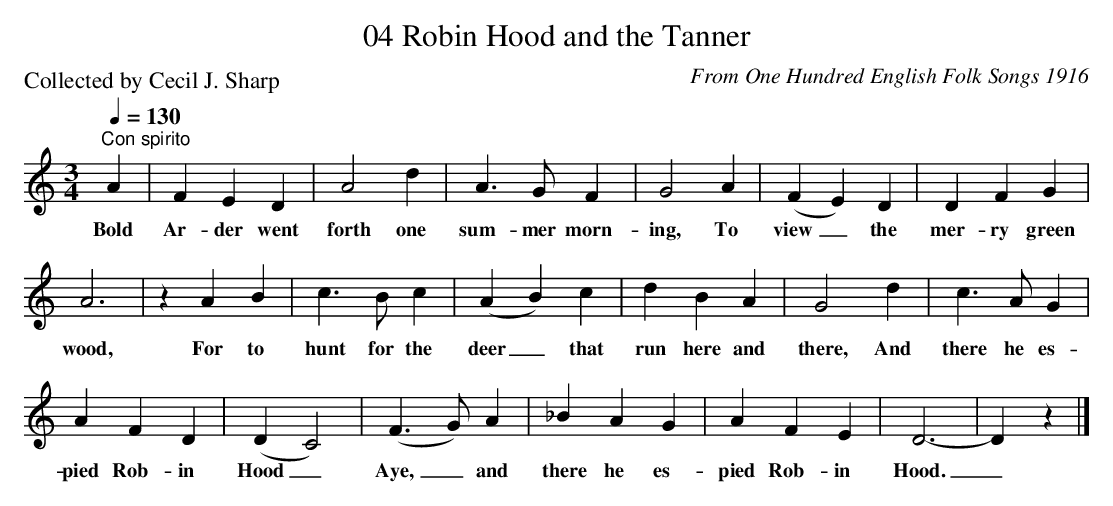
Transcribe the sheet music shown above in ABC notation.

X:1
T:04 Robin Hood and the Tanner
C:From One Hundred English Folk Songs 1916
P:Collected by Cecil J. Sharp
Q:1/4=130
L:1/4
M:3/4
K:Ddor
"^Con spirito" A | F E D | A2 d | A3/2 G/ F | G2 A | (F E) D | D F G |$ A3 | z A B | c3/2 B/ c |
w: Bold|Ar- der went|forth one|sum- mer morn-|ing, To|view _ the|mer- ry green|wood,|For to|hunt for the|
(A B) c | d B A | G2 d | c3/2 A/ G |$ A F D | (D C2) | (F3/2 G/) A | _B A G | A F E | D3- | D z |]
w: deer _ that|run here and|there, And|there he es-|pied Rob- in|Hood _|Aye, _ and|there he es-|pied Rob- in|Hood.|_|
